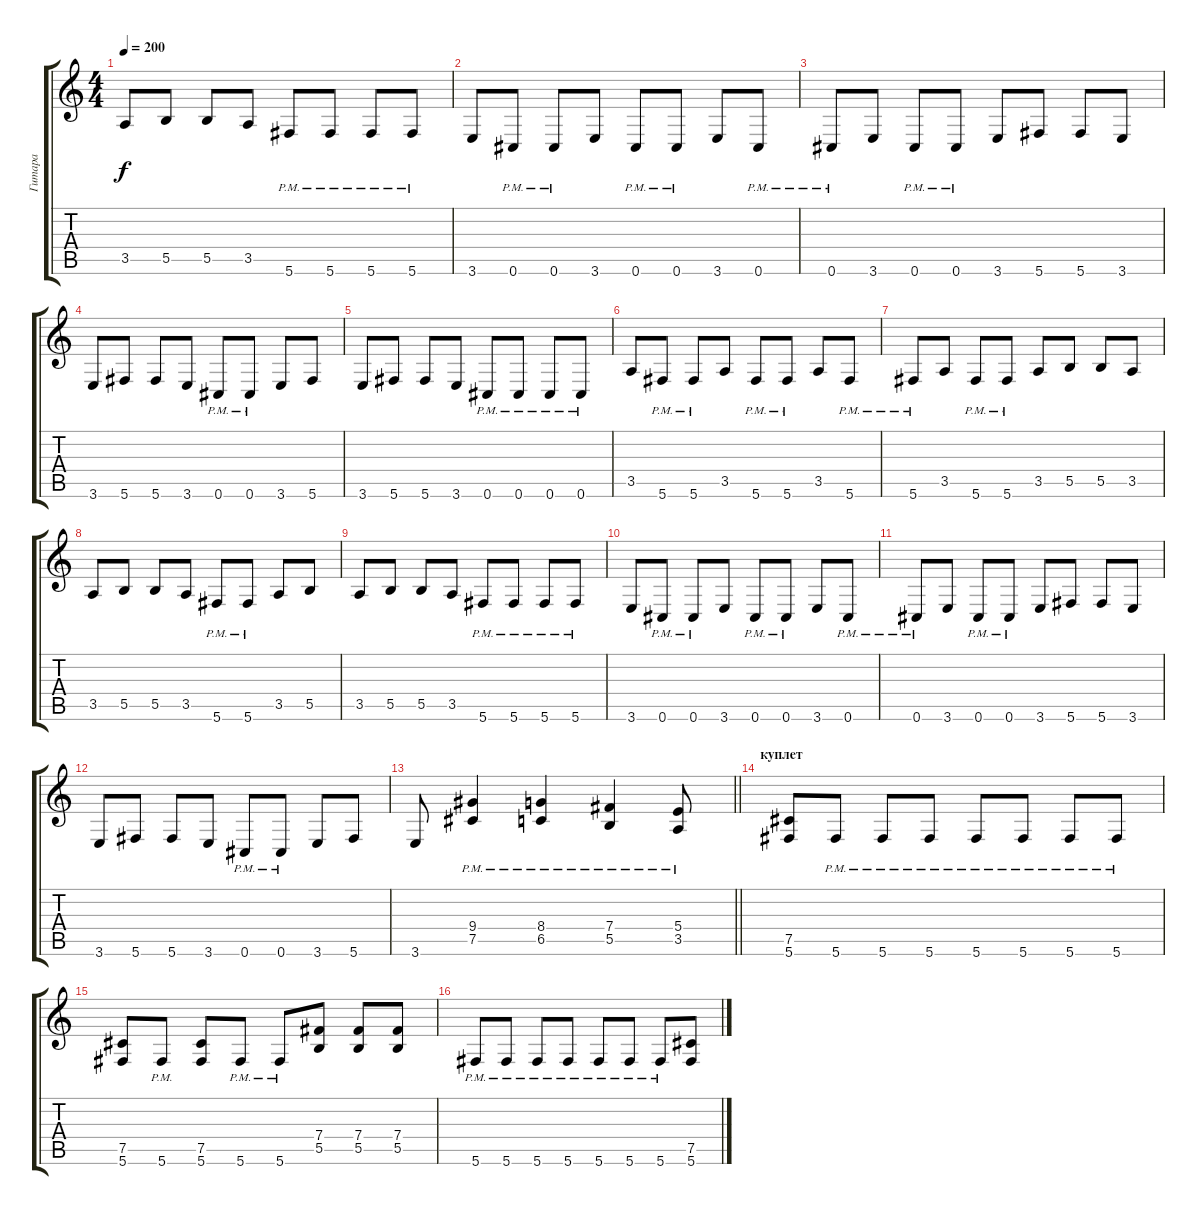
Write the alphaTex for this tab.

\track ("Гитара" "Гитара") {instrument distortionguitar}
\staff {score tabs}
\tuning (Db4 Ab3 E3 B2 Gb2 Db2) {hide}
\ts (4 4)
\tempo 200
\clef g2
\ks c
3.5.8{dy f} 5.5.8 5.5.8 3.5.8 5.6{pm}.8 5.6{pm}.8 5.6{pm}.8 5.6{pm}.8 |
3.6.8 0.6{pm}.8 0.6{pm}.8 3.6.8 0.6{pm}.8 0.6{pm}.8 3.6.8 0.6{pm}.8 |
0.6{pm}.8 3.6.8 0.6{pm}.8 0.6{pm}.8 3.6.8 5.6.8 5.6.8 3.6.8 |
3.6.8 5.6.8 5.6.8 3.6.8 0.6{pm}.8 0.6{pm}.8 3.6.8 5.6.8 |
3.6.8 5.6.8 5.6.8 3.6.8 0.6{pm}.8 0.6{pm}.8 0.6{pm}.8 0.6{pm}.8 |
3.5.8 5.6{pm}.8 5.6{pm}.8 3.5.8 5.6{pm}.8 5.6{pm}.8 3.5.8 5.6{pm}.8 |
5.6{pm}.8 3.5.8 5.6{pm}.8 5.6{pm}.8 3.5.8 5.5.8 5.5.8 3.5.8 |
3.5.8 5.5.8 5.5.8 3.5.8 5.6{pm}.8 5.6{pm}.8 3.5.8 5.5.8 |
3.5.8 5.5.8 5.5.8 3.5.8 5.6{pm}.8 5.6{pm}.8 5.6{pm}.8 5.6{pm}.8 |
3.6.8 0.6{pm}.8 0.6{pm}.8 3.6.8 0.6{pm}.8 0.6{pm}.8 3.6.8 0.6{pm}.8 |
0.6{pm}.8 3.6.8 0.6{pm}.8 0.6{pm}.8 3.6.8 5.6.8 5.6.8 3.6.8 |
3.6.8 5.6.8 5.6.8 3.6.8 0.6{pm}.8 0.6{pm}.8 3.6.8 5.6.8 |
\barLineRight lightlight
3.6.8 (9.4{pm} 7.5{pm}).4 (8.4{pm} 6.5{pm}).4 (7.4{pm} 5.5{pm}).4 (5.4{pm} 3.5{pm}).8 |
\section ("" "куплет")
(7.5 5.6).8 5.6{pm}.8 5.6{pm}.8 5.6{pm}.8 5.6{pm}.8 5.6{pm}.8 5.6{pm}.8 5.6{pm}.8 |
(7.5 5.6).8 5.6{pm}.8 (7.5 5.6).8 5.6{pm}.8 5.6{pm}.8 (7.4 5.5).8 (7.4 5.5).8 (7.4 5.5).8 |
5.6{pm}.8 5.6{pm}.8 5.6{pm}.8 5.6{pm}.8 5.6{pm}.8 5.6{pm}.8 5.6{pm}.8 (7.5 5.6).8
